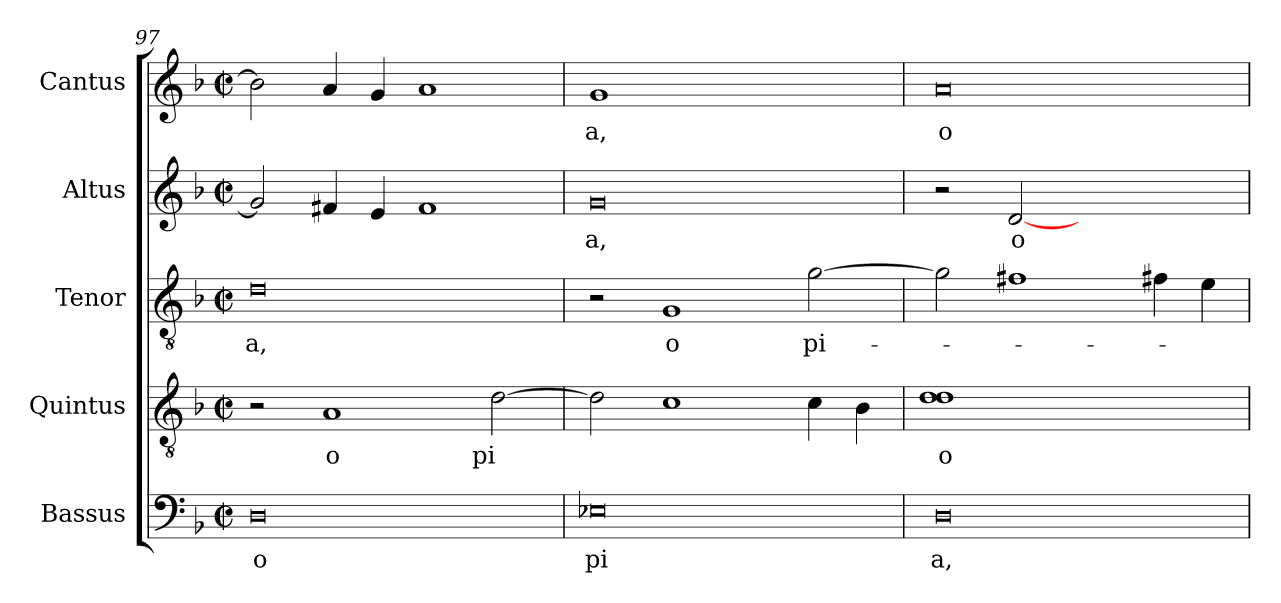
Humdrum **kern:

**kern	**text	**kern	**text	**kern	**text	**kern	**text	**kern	**text
*part5	*part5	*part4	*part4	*part3	*part3	*part2	*part2	*part1	*part1
*staff5	*staff5	*staff4	*staff4	*staff3	*staff3	*staff2	*staff2	*staff1	*staff1
*I"Bassus	*	*I"Quintus	*	*I"Tenor	*	*I"Altus	*	*I"Cantus	*
*clefF4	*	*clefGv2	*	*clefGv2	*	*clefG2	*	*clefG2	*
*k[b-]	*	*k[b-]	*	*k[b-]	*	*k[b-]	*	*k[b-]	*
*F:	*	*F:	*	*F:	*	*F:	*	*F:	*
*M2/2	*	*M2/2	*	*M2/2	*	*M2/2	*	*M2/2	*
*met(c|)	*	*met(c|)	*	*met(c|)	*	*met(c|)	*	*met(c|)	*
=97	=97	=97	=97	=97	=97	=97	=97	=97	=97
!	!LO:LY:b:cj	!	!	!	!LO:LY:b:cj	!	!	!	!
0D	o	2r	.	0d	-a,	2g/]	.	2b-\]	.
!	!	!	!LO:LY:b:cj	!	!	!	!	!	!
.	.	1A	o	.	.	4f#X/	.	4a/	.
.	.	.	.	.	.	4e/	.	4g/	.
.	.	.	.	.	.	1f#	.	1a	.
!	!	!	!LO:LY:b:cj	!	!	!	!	!	!
.	.	[>2d\	pi	.	.	.	.	.	.
=98	=98	=98	=98	=98	=98	=98	=98	=98	=98
!LO:N:vis=0	!LO:LY:b:cj	!	!	!	!	!LO:N:vis=0	!LO:LY:b:cj	!	!LO:LY:b:cj
1E-X	pi	2d\]	.	2r	.	1g	a,	1g	-a,
!	!	!	!	!	!LO:LY:b:cj	!	!	!	!
.	.	1c	.	1G	o	.	.	.	.
1ryy	.	.	.	.	.	1ryy	.	1ryy	.
!	!	!	!	!	!LO:LY:b:cj	!	!	!	!
.	.	4c\	.	[>2g\	pi-	.	.	.	.
.	.	4B-\	.	.	.	.	.	.	.
=99	=99	=99	=99	=99	=99	=99	=99	=99	=99
!LO:N:vis=0	!LO:LY:b:cj	!	!LO:LY:b:cj	!	!	!	!	!LO:N:vis=0	!LO:LY:b:cj
1D	a,	1d 1d	o	2g\]	.	2r	.	1a	o
!	!	!	!	!	!	!	!LO:LY:b:cj	!	!
.	.	.	.	1f#	.	[<2d/	o	.	.
1ryy	.	1ryy	.	.	.	1ryy	.	1ryy	.
.	.	.	.	4f#X\	.	.	.	.	.
.	.	.	.	4e\	.	.	.	.	.
=	=	=	=	=	=	=	=	=	=
*-	*-	*-	*-	*-	*-	*-	*-	*-	*-
